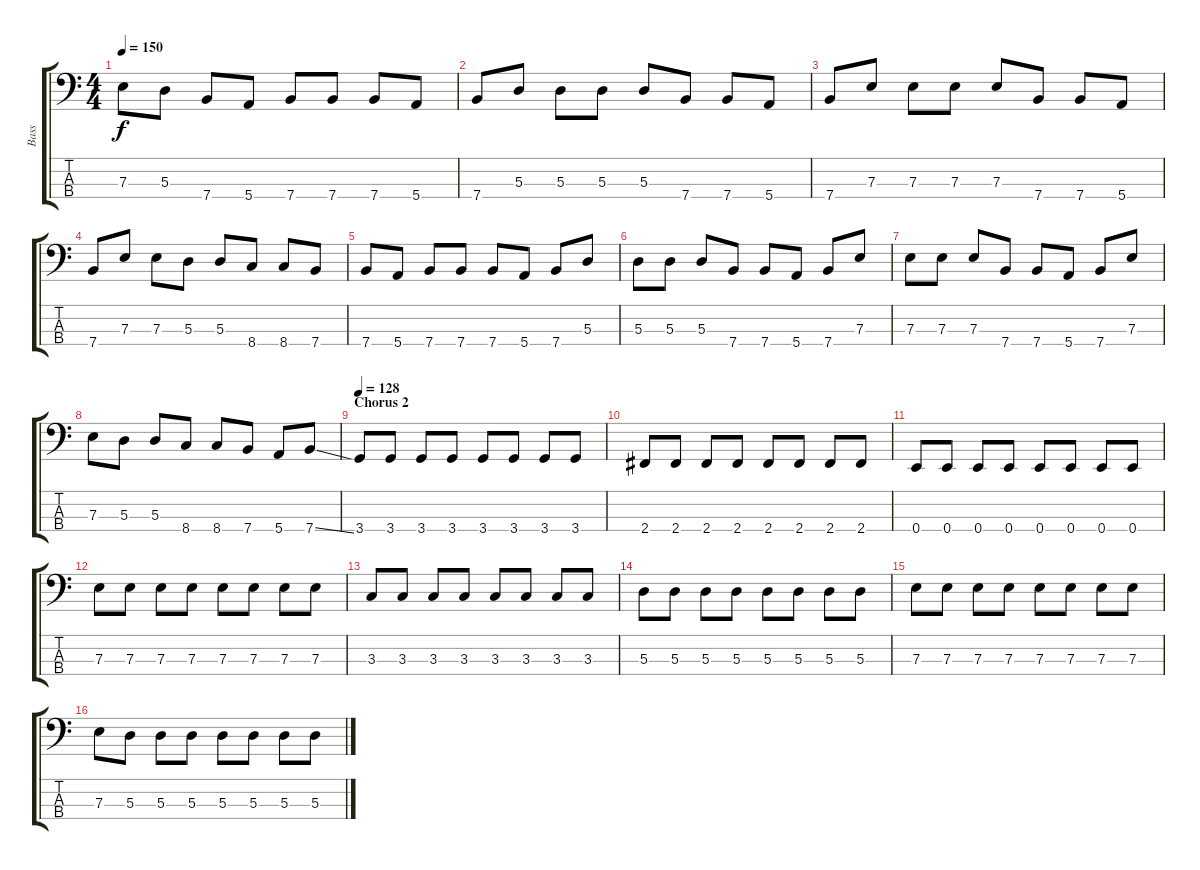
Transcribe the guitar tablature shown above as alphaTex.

\track ("Bass" "Bass") {instrument electricbassfinger}
\staff {score tabs}
\tuning (G2 D2 A1 E1) {hide}
\ts (4 4)
\tempo 150
\clef f4
\ks c
7.3.8{dy f instrument overdrivenguitar} 5.3.8 7.4.8 5.4.8 7.4.8 7.4.8 7.4.8 5.4.8 |
7.4.8 5.3.8 5.3.8 5.3.8 5.3.8 7.4.8 7.4.8 5.4.8 |
7.4.8 7.3.8 7.3.8 7.3.8 7.3.8 7.4.8 7.4.8 5.4.8 |
7.4.8 7.3.8 7.3.8 5.3.8 5.3.8 8.4.8 8.4.8 7.4.8 |
7.4.8 5.4.8 7.4.8 7.4.8 7.4.8 5.4.8 7.4.8 5.3.8 |
5.3.8 5.3.8 5.3.8 7.4.8 7.4.8 5.4.8 7.4.8 7.3.8 |
7.3.8 7.3.8 7.3.8 7.4.8 7.4.8 5.4.8 7.4.8 7.3.8 |
7.3.8 5.3.8 5.3.8 8.4.8 8.4.8 7.4.8 5.4.8 7.4{ss}.8 |
\section ("" "Chorus 2")
\tempo 128
3.4.8{instrument electricbassfinger} 3.4.8 3.4.8 3.4.8 3.4.8 3.4.8 3.4.8 3.4.8 |
2.4.8 2.4.8 2.4.8 2.4.8 2.4.8 2.4.8 2.4.8 2.4.8 |
0.4.8 0.4.8 0.4.8 0.4.8 0.4.8 0.4.8 0.4.8 0.4.8 |
7.3.8 7.3.8 7.3.8 7.3.8 7.3.8 7.3.8 7.3.8 7.3.8 |
3.3.8 3.3.8 3.3.8 3.3.8 3.3.8 3.3.8 3.3.8 3.3.8 |
5.3.8 5.3.8 5.3.8 5.3.8 5.3.8 5.3.8 5.3.8 5.3.8 |
7.3.8 7.3.8 7.3.8 7.3.8 7.3.8 7.3.8 7.3.8 7.3.8 |
7.3.8 5.3.8 5.3.8 5.3.8 5.3.8 5.3.8 5.3.8 5.3.8
